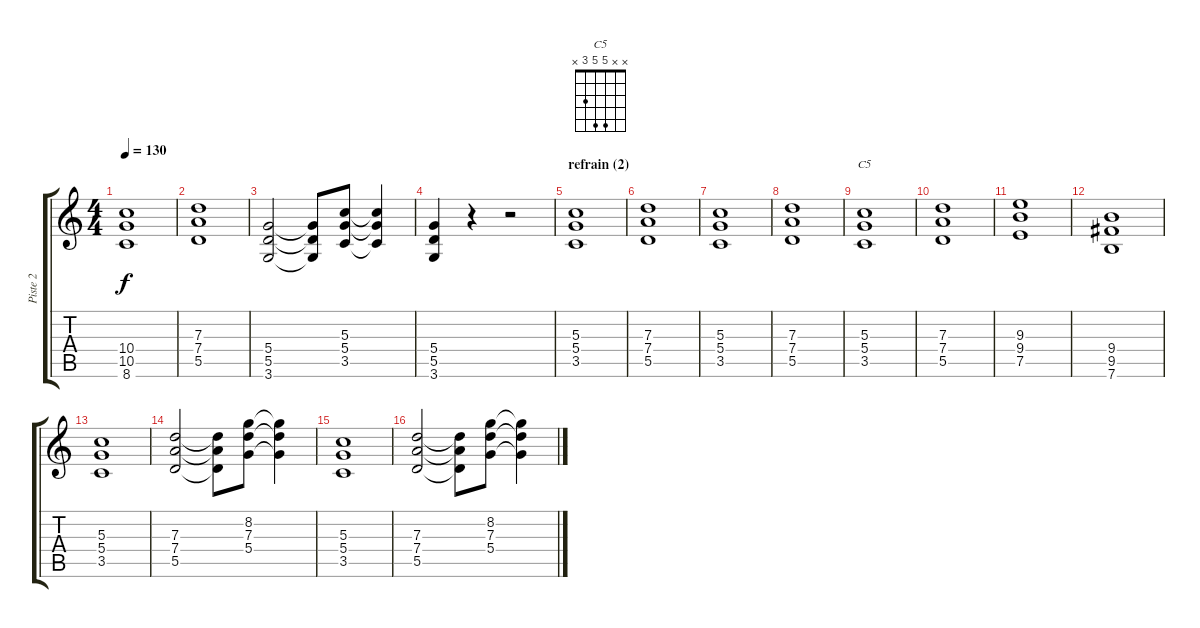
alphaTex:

\track ("Piste 2" "Piste 2") {instrument overdrivenguitar}
\staff {score tabs}
\tuning (E4 B3 G3 D3 A2 E2) {hide}
\chord ("C5" x x 5 5 3 x)
\ts (4 4)
\tempo 130
\clef g2
\ks c
(10.4 10.5 8.6).1{dy f} |
(7.3 7.4 5.5).1 |
(5.4 5.5 3.6).2 (5.4{t} 5.5{t} 3.6{t}).8 (5.3 5.4 3.5).8 (5.3{t} 5.4{t} 3.5{t}).4 |
(5.4 5.5 3.6).4 r.4 r.2 |
\section ("" "refrain (2)")
(5.3 5.4 3.5).1 |
(7.3 7.4 5.5).1 |
(5.3 5.4 3.5).1 |
(7.3 7.4 5.5).1 |
(5.3 5.4 3.5).1{ch "C5"} |
(7.3 7.4 5.5).1 |
(9.3 9.4 7.5).1 |
(9.4 9.5 7.6).1 |
(5.3 5.4 3.5).1 |
(7.3 7.4 5.5).2 (7.3{t} 7.4{t} 5.5{t}).8 (8.2 7.3 5.4).8 (8.2{t} 7.3{t} 5.4{t}).4 |
(5.3 5.4 3.5).1 |
(7.3 7.4 5.5).2 (7.3{t} 7.4{t} 5.5{t}).8 (8.2 7.3 5.4).8 (8.2{t} 7.3{t} 5.4{t}).4
